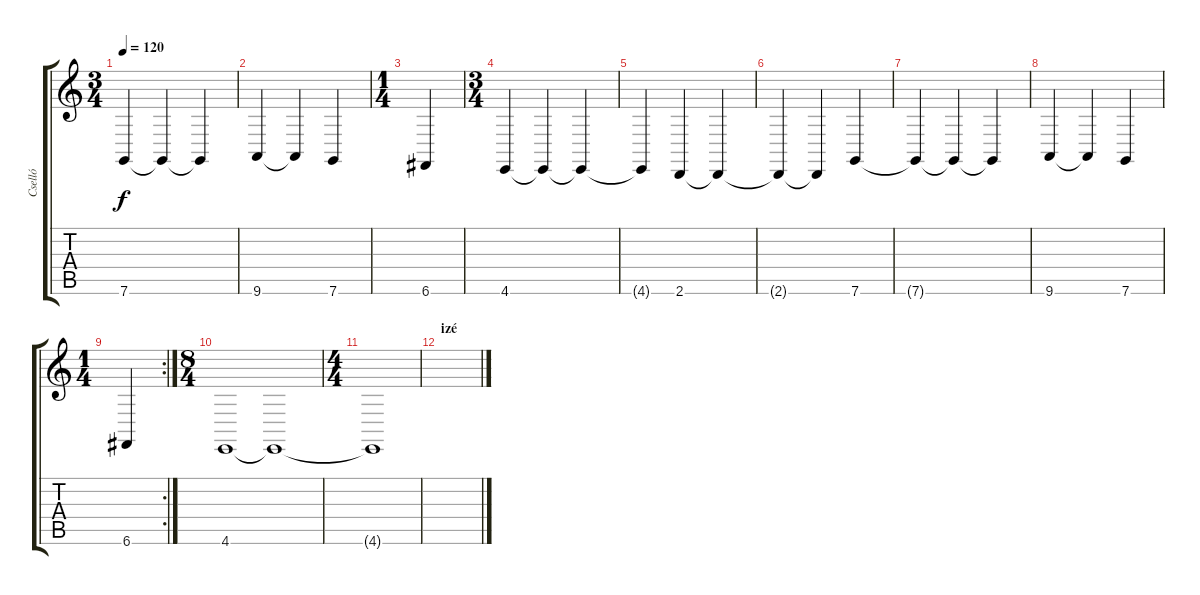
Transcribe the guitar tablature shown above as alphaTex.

\track ("Cselló" "Cselló") {instrument cello}
\staff {score tabs}
\tuning (C4 G3 Eb3 Bb2 F2 C2) {hide}
\ts (3 4)
\tempo 120
\clef g2
\ks c
7.6{t}.4{dy f} 7.6{t}.4 7.6{t}.4 |
9.6.4 9.6{t}.4 7.6.4 |
\ts (1 4)
6.6.4 |
\ts (3 4)
4.6.4 4.6{t}.4 4.6{t}.4 |
4.6{t}.4 2.6.4 2.6{t}.4 |
2.6{t}.4 2.6{t}.4 7.6.4 |
7.6{t}.4 7.6{t}.4 7.6{t}.4 |
9.6.4 9.6{t}.4 7.6.4 |
\rc 2
\ts (1 4)
6.6.4 |
\ts (8 4)
4.6.1{volume 3} 4.6{t}.1 |
\ts (4 4)
4.6{t}.1 |
\section ("" "izé")
